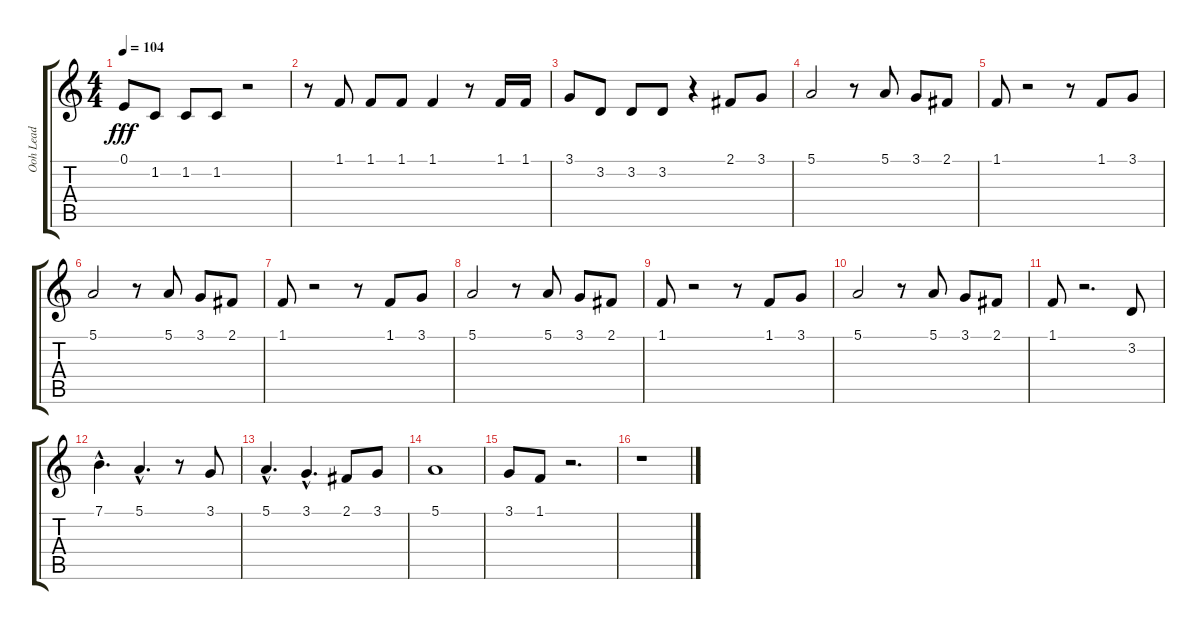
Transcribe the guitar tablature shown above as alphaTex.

\track ("Ooh Lead" "Ooh Lead") {instrument voiceoohs}
\staff {score tabs}
\tuning (E4 B3 G3 D3 A2 E2) {hide}
\ts (4 4)
\tempo 104
\clef g2
\ks c
0.1.8{dy fff} 1.2.8 1.2.8 1.2.8 r.2 |
r.8 1.1.8 1.1.8 1.1.8 1.1.4 r.8 1.1.16 1.1.16 |
3.1.8 3.2.8 3.2.8 3.2.8 r.4 2.1.8 3.1.8 |
5.1.2 r.8 5.1.8 3.1.8 2.1.8 |
1.1.8 r.2 r.8 1.1.8 3.1.8 |
5.1.2 r.8 5.1.8 3.1.8 2.1.8 |
1.1.8 r.2 r.8 1.1.8 3.1.8 |
5.1.2 r.8 5.1.8 3.1.8 2.1.8 |
1.1.8 r.2 r.8 1.1.8 3.1.8 |
5.1.2 r.8 5.1.8 3.1.8 2.1.8 |
1.1.8 r.2{d} 3.2.8 |
7.1{hac}.4{d} 5.1{hac}.4{d} r.8 3.1.8 |
5.1{hac}.4{d} 3.1{hac}.4{d} 2.1.8 3.1.8 |
5.1.1 |
3.1.8 1.1.8 r.2{d} |
r.1
